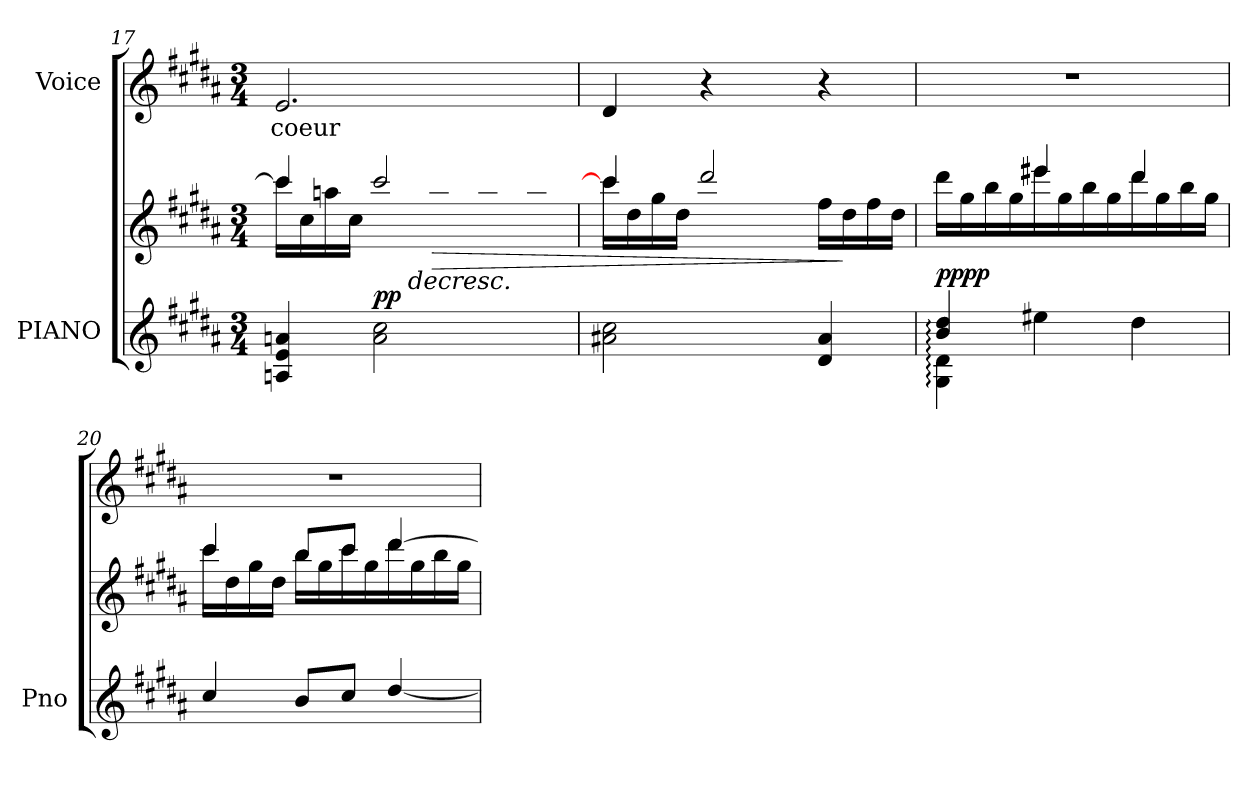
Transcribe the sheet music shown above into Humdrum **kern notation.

**kern	**kern	**dynam	**kern	**text
*part2	*part2	*part2	*part1	*part1
*staff3	*staff2	*staff2/3	*staff1	*staff1
*I"PIANO	*	*	*I"Voice	*
*I'Pno	*	*	*	*
*clefG2	*clefG2	*	*clefG2	*
*k[f#c#g#d#a#]	*k[f#c#g#d#a#]	*	*k[f#c#g#d#a#]	*
*M3/4	*M3/4	*	*M3/4	*
=17	=17	=17	=17	=17
*	*^	*	*	*
!	!	!	!	!	!LO:LY:b
4An/ 4e/ 4an/	4ccc#/	16ccc#\LL]	.	2.e/	coeur
.	.	16cc#\	.	.	.
.	.	16aan\	.	.	.
.	.	16cc#\JJ	.	.	.
!	!	!	!LO:DY:a=2	!	!
!	!	!	!LO:DY:n=1:a	!	!
2a\ 2cc#\	2ccc#/	[16ccc#\LLyy	p p	.	.
!	!	!	!LO:HP:b	!	!
.	.	16ee\	>	.	.
!	!	!	!LO:HP:b	!	!
.	.	16aa\	>	.	.
.	.	16ee\	.	.	.
.	.	16aa\	.	.	.
.	.	16ee\	.	.	.
.	.	16aa\	.	.	.
.	.	16ee\JJ	.	.	.
=18	=18	=18	=18	=18	=18
2a#X\ 2cc#\	4ccc#/	16ccc#\LL]	.	4d#/	.
.	.	16dd#\	.	.	.
.	.	16gg#\	.	.	.
.	.	16dd#\JJ	.	.	.
.	2ddd#/	16ddd#\LLyy	.	4r	.
.	.	16dd#\	.	.	.
.	.	16ff##X\	.	.	.
.	.	16dd#\JJ	.	.	.
4d#/ 4a#/	.	16ff##\LL	.	4r	.
.	.	16dd#\	]	.	.
.	.	16ff##\	.	.	.
.	.	16dd#\JJ	]	.	.
!!LO:LB:g=z
=19	=19	=19	=19	=19	=19
*^	*	*	*	*	*
!	!	!	!	!LO:DY:a=2	!	!
!	!	!	!	!LO:DY:n=1:a	!	!
4b/: 4dd#/:	4G#\: 4d#\:	4rgggyy	16ddd#\LL	pp pp	2.r	.
.	.	.	16gg#\	.	.	.
.	.	.	16bb\	.	.	.
.	.	.	16gg#\	.	.	.
4ee#X\	2ryy	4eee#X/	16eee#\	.	.	.
.	.	.	16gg#\	.	.	.
.	.	.	16bb\	.	.	.
.	.	.	16gg#\	.	.	.
4dd#\	.	4ddd#/	16ddd#\	.	.	.
.	.	.	16gg#\	.	.	.
.	.	.	16bb\	.	.	.
.	.	.	16gg#\JJ	.	.	.
*v	*v	*	*	*	*	*
=20	=20	=20	=20	=20	=20
4cc#/	4ccc#/	16ccc#\LL	.	2.r	.
.	.	16dd#\	.	.	.
.	.	16gg#\	.	.	.
.	.	16dd#\JJ	.	.	.
8b/L	8bb/L	16bb\LL	.	.	.
.	.	16gg#\	.	.	.
8cc#/J	8ccc#/J	16ccc#\	.	.	.
.	.	16gg#\	.	.	.
[4dd#/	[4ddd#/	16ddd#\	.	.	.
.	.	16gg#\	.	.	.
.	.	16bb\	.	.	.
.	.	16gg#\JJ	.	.	.
*	*v	*v	*	*	*
=	=	=	=	=
*-	*-	*-	*-	*-
